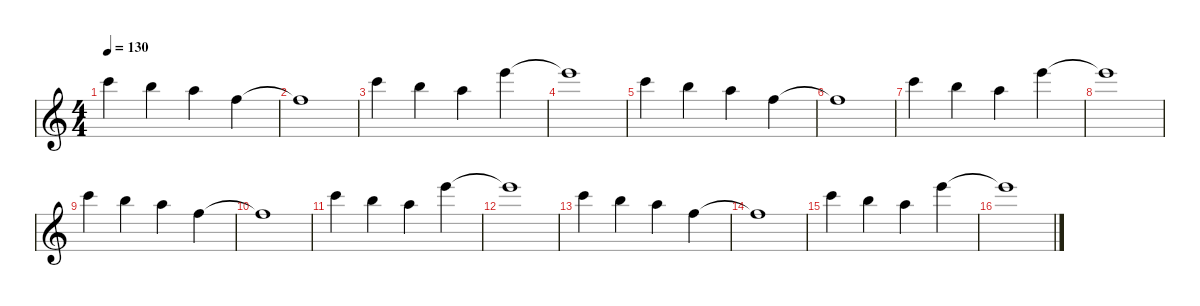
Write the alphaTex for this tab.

\defaultSystemsLayout 4
\hideDynamics
\bracketExtendMode nobrackets
\singleTrackTrackNamePolicy hidden
\multiTrackTrackNamePolicy hidden
\otherSystemsTrackNameOrientation horizontal
\track ("Stings 2" "vln.") {defaultSystemsLayout 8 instrument stringensemble1}
\staff {score}
\tuning (E4 B3 G3 D3 A2 E2)
\ts (4 4)
\tempo 130
\clef g2
\ks c
20.1.4{dy f beam Down} 19.1.4{beam Down} 17.1.4{beam Down} 13.1.4{beam Down} |
13.1{t}.1{beam Down} |
20.1.4{beam Down} 19.1.4{beam Down} 17.1.4{beam Down} 24.1.4{beam Down} |
24.1{t}.1{beam Down} |
20.1.4{beam Down} 19.1.4{beam Down} 17.1.4{beam Down} 13.1.4{beam Down} |
13.1{t}.1{beam Down} |
20.1.4{beam Down} 19.1.4{beam Down} 17.1.4{beam Down} 24.1.4{beam Down} |
24.1{t}.1{beam Down} |
20.1.4{beam Down} 19.1.4{beam Down} 17.1.4{beam Down} 13.1.4{beam Down} |
13.1{t}.1{beam Down} |
20.1.4{beam Down} 19.1.4{beam Down} 17.1.4{beam Down} 24.1.4{beam Down} |
24.1{t}.1{beam Down} |
20.1.4{beam Down} 19.1.4{beam Down} 17.1.4{beam Down} 13.1.4{beam Down} |
13.1{t}.1{beam Down} |
20.1.4{beam Down} 19.1.4{beam Down} 17.1.4{beam Down} 24.1.4{beam Down} |
24.1{t}.1{beam Down}
